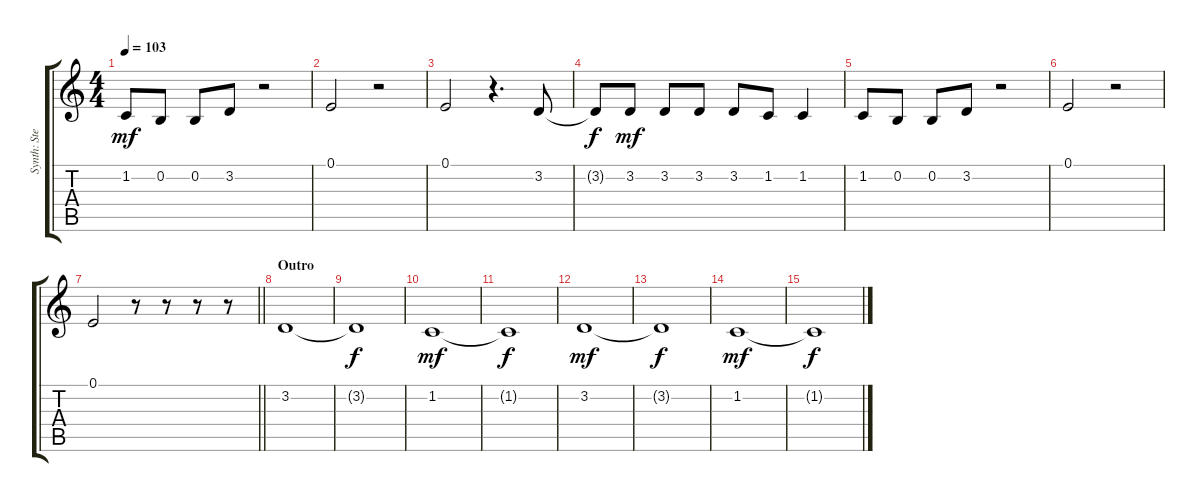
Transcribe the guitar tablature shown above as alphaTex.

\track ("Synth: Sterling" "Synth: Ste") {instrument pad7halo}
\staff {score tabs}
\tuning (E4 B3 G3 D3 A2 E2) {hide}
\ts (4 4)
\tempo 103
\clef g2
\ks c
1.2.8{dy mf} 0.2.8 0.2.8 3.2.8 r.2 |
0.1.2 r.2 |
0.1.2 r.4{d} 3.2.8 |
3.2{t}.8{dy f} 3.2.8{dy mf} 3.2.8 3.2.8 3.2.8 1.2.8 1.2.4 |
1.2.8 0.2.8 0.2.8 3.2.8 r.2 |
0.1.2 r.2 |
\barLineRight lightlight
0.1.2 r.8 r.8 r.8 r.8 |
\section ("" "Outro")
3.2.1 |
3.2{t}.1{dy f} |
1.2.1{dy mf} |
1.2{t}.1{dy f} |
3.2.1{dy mf} |
3.2{t}.1{dy f} |
1.2.1{dy mf} |
1.2{t}.1{dy f}
